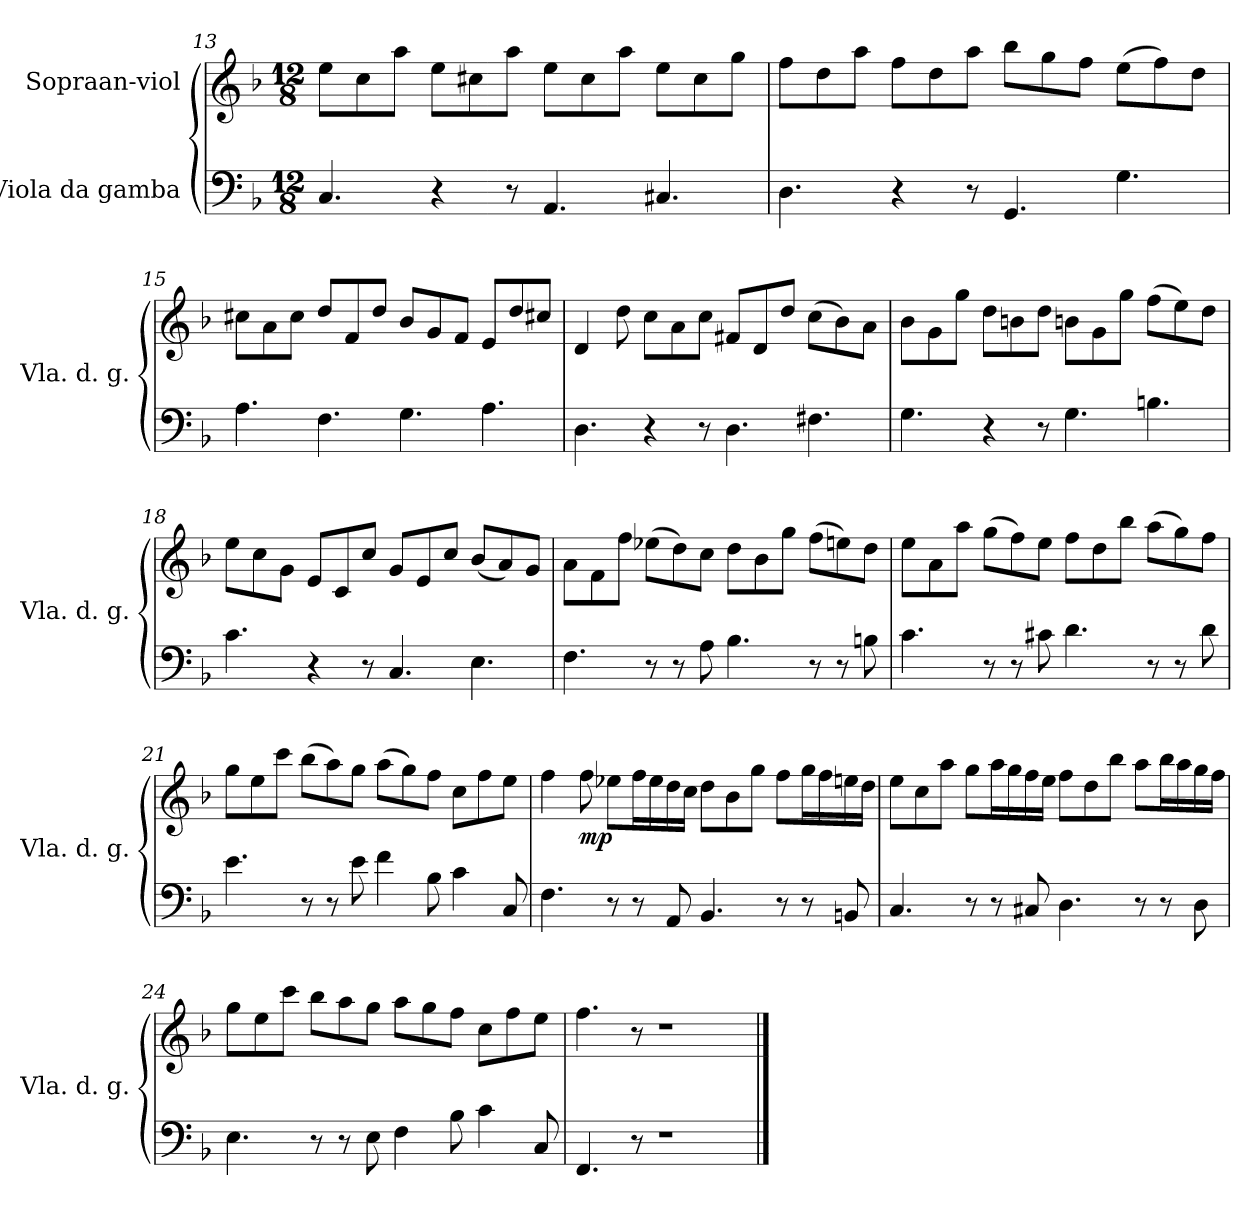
**kern	**kern	**dynam
*part2	*part1	*part1
*staff2	*staff1	*staff1
*I"Viola da gamba	*I"Sopraan-viol	*
*I'Vla. d. g.	*	*
!!LO:LB:g=z
*clefF4	*clefG2	*
*k[b-]	*k[b-]	*
*M12/8	*M12/8	*
=13	=13	=13
4.C/	8ee\L	.
.	8cc\	.
.	8aa\J	.
4r	8ee\L	.
.	8cc#X\	.
8r	8aa\J	.
4.AA/	8ee\L	.
.	8cc#\	.
.	8aa\J	.
4.C#X/	8ee\L	.
.	8cc#\	.
.	8gg\J	.
=14	=14	=14
4.D\	8ff\L	.
.	8dd\	.
.	8aa\J	.
4r	8ff\L	.
.	8dd\	.
8r	8aa\J	.
4.GG/	8bb-\L	.
.	8gg\	.
.	8ff\J	.
4.G\	(8ee\L	.
.	8ff\)	.
.	8dd\J	.
=15	=15	=15
4.A\	8cc#X\L	.
.	8a\	.
.	8cc#\J	.
4.F\	8dd/L	.
.	8f/	.
.	8dd/J	.
4.G\	8b-/L	.
.	8g/	.
.	8f/J	.
4.A\	8e/L	.
.	8dd/	.
.	8cc#X/J	.
!!LO:LB:g=z
=16	=16	=16
4.D\	4d/	.
.	8dd\	.
4r	8cc\L	.
.	8a\	.
8r	8cc\J	.
4.D\	8f#X/L	.
.	8d/	.
.	8dd/J	.
4.F#X\	(8cc\L	.
.	8b-\)	.
.	8a\J	.
=17	=17	=17
4.G\	8b-\L	.
.	8g\	.
.	8gg\J	.
4r	8dd\L	.
.	8bn\	.
8r	8dd\J	.
4.G\	8bn\L	.
.	8g\	.
.	8gg\J	.
4.Bn\	(8ff\L	.
.	8ee\)	.
.	8dd\J	.
=18	=18	=18
4.c\	8ee\L	.
.	8cc\	.
.	8g\J	.
4r	8e/L	.
.	8c/	.
8r	8cc/J	.
4.C/	8g/L	.
.	8e/	.
.	8cc/J	.
4.E\	(8b-/L	.
.	8a/)	.
.	8g/J	.
!!LO:PB:g=z
=19	=19	=19
4.F\	8a\L	.
.	8f\	.
.	8ff\J	.
8r	(8ee-X\L	.
8r	8dd\)	.
8A\	8cc\J	.
4.B-\	8dd\L	.
.	8b-\	.
.	8gg\J	.
8r	(8ff\L	.
8r	8een\)	.
8Bn\	8dd\J	.
=20	=20	=20
4.c\	8ee\L	.
.	8a\	.
.	8aa\J	.
8r	(8gg\L	.
8r	8ff\)	.
8c#X\	8ee\J	.
4.d\	8ff\L	.
.	8dd\	.
.	8bb-\J	.
8r	(8aa\L	.
8r	8gg\)	.
8d\	8ff\J	.
=21	=21	=21
4.e\	8gg\L	.
.	8ee\	.
.	8ccc\J	.
8r	(8bb-\L	.
8r	8aa\)	.
8e\	8gg\J	.
4f\	(8aa\L	.
.	8gg\)	.
8B-\	8ff\J	.
4c\	8cc\L	.
.	8ff\	.
8C/	8ee\J	.
!!LO:LB:g=z
=22	=22	=22
4.F\	4ff\	.
!	!	!LO:DY:b
.	8ff\	mp
8r	8ee-X\L	.
8r	16ff\L	.
.	16ee-\	.
8AA/	16dd\	.
.	16cc\JJ	.
4.BB-/	8dd\L	.
.	8b-\	.
.	8gg\J	.
8r	8ff\L	.
8r	16gg\L	.
.	16ff\	.
8BBn/	16een\	.
.	16dd\JJ	.
=23	=23	=23
4.C/	8ee\L	.
.	8cc\	.
.	8aa\J	.
8r	8gg\L	.
8r	16aa\L	.
.	16gg\	.
8C#X/	16ff\	.
.	16ee\JJ	.
4.D\	8ff\L	.
.	8dd\	.
.	8bb-\J	.
8r	8aa\L	.
8r	16bb-\L	.
.	16aa\	.
8D\	16gg\	.
.	16ff\JJ	.
!!LO:LB:g=z
=24	=24	=24
4.E\	8gg\L	.
.	8ee\	.
.	8ccc\J	.
8r	8bb-\L	.
8r	8aa\	.
8E\	8gg\J	.
4F\	8aa\L	.
.	8gg\	.
8B-\	8ff\J	.
4c\	8cc\L	.
.	8ff\	.
8C/	8ee\J	.
=25	=25	=25
4.FF/	4.ff\	.
8r	8r	.
1r	1r	.
==	==	==
*-	*-	*-
